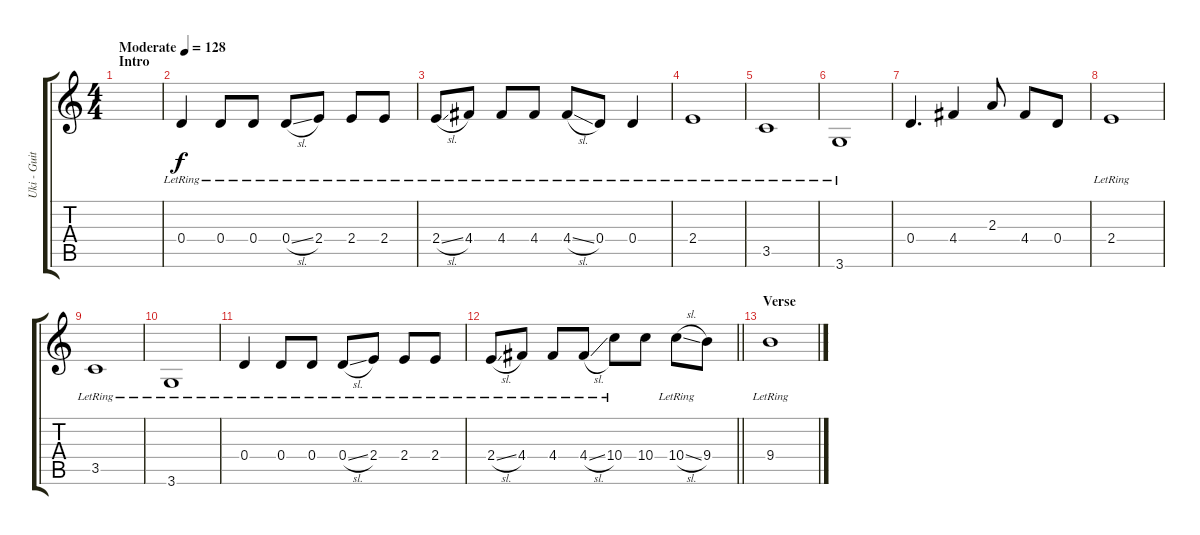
\track ("Uki - Guitar 1" "Uki - Guit") {instrument overdrivenguitar}
\staff {score tabs}
\tuning (E4 B3 G3 D3 A2 E2) {hide}
\ts (4 4)
\section ("" "Intro")
\tempo (128 "Moderate")
\clef g2
\ks c
|
0.4{lr}.4 0.4{lr}.8 0.4{lr}.8 0.4{sl lr}.8 2.4{lr}.8 2.4{lr}.8 2.4{lr}.8 |
2.4{sl lr}.8 4.4{lr}.8 4.4{lr}.8 4.4{lr}.8 4.4{sl lr}.8 0.4{lr}.8 0.4{lr}.4 |
2.4{lr}.1 |
3.5{lr}.1 |
3.6{lr}.1 |
0.4.4{d} 4.4.4 2.3.8 4.4.8 0.4.8 |
2.4{lr}.1 |
3.5{lr}.1 |
3.6{lr}.1 |
0.4{lr}.4 0.4{lr}.8 0.4{lr}.8 0.4{sl lr}.8 2.4{lr}.8 2.4{lr}.8 2.4{lr}.8 |
\barLineRight lightlight
2.4{sl lr}.8 4.4{lr}.8 4.4{lr}.8 4.4{sl lr}.8 10.4{lr}.8 10.4.8 10.4{sl lr}.8 9.4.8 |
\section ("" "Verse")
9.4{lr}.1
